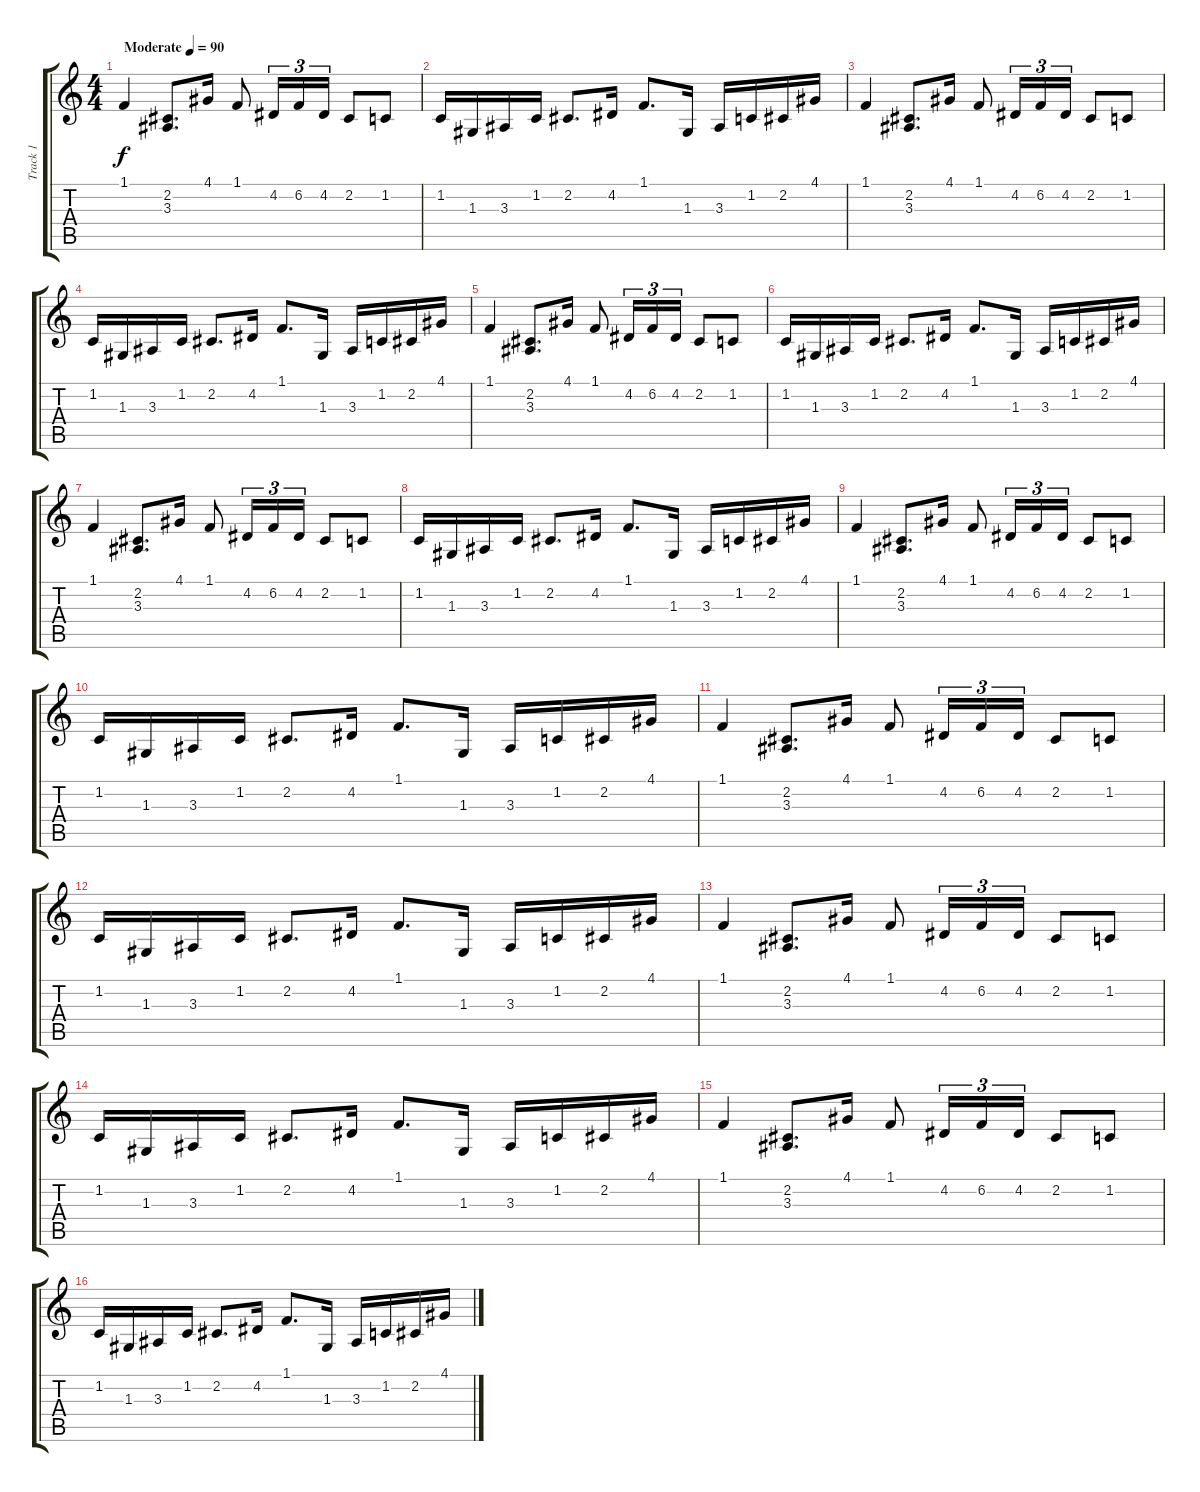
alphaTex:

\track ("Track 1" "Track 1") {instrument brightacousticpiano}
\staff {score tabs}
\tuning (E4 B3 G3 D3 A2 E2) {hide}
\ts (4 4)
\tempo (90 "Moderate")
\clef g2
\ks c
1.1.4{dy f instrument brightacousticpiano} (2.2 3.3).8{d} 4.1.16 1.1.8 4.2.16{tu (3 2)} 6.2.16{tu (3 2)} 4.2.16{tu (3 2)} 2.2.8 1.2.8 |
1.2.16 1.3.16 3.3.16 1.2.16 2.2.8{d} 4.2.16 1.1.8{d} 1.3.16 3.3.16 1.2.16 2.2.16 4.1.16 |
1.1.4 (2.2 3.3).8{d} 4.1.16 1.1.8 4.2.16{tu (3 2)} 6.2.16{tu (3 2)} 4.2.16{tu (3 2)} 2.2.8 1.2.8 |
1.2.16 1.3.16 3.3.16 1.2.16 2.2.8{d} 4.2.16 1.1.8{d} 1.3.16 3.3.16 1.2.16 2.2.16 4.1.16 |
1.1.4 (2.2 3.3).8{d} 4.1.16 1.1.8 4.2.16{tu (3 2)} 6.2.16{tu (3 2)} 4.2.16{tu (3 2)} 2.2.8 1.2.8 |
1.2.16 1.3.16 3.3.16 1.2.16 2.2.8{d} 4.2.16 1.1.8{d} 1.3.16 3.3.16 1.2.16 2.2.16 4.1.16 |
1.1.4 (2.2 3.3).8{d} 4.1.16 1.1.8 4.2.16{tu (3 2)} 6.2.16{tu (3 2)} 4.2.16{tu (3 2)} 2.2.8 1.2.8 |
1.2.16 1.3.16 3.3.16 1.2.16 2.2.8{d} 4.2.16 1.1.8{d} 1.3.16 3.3.16 1.2.16 2.2.16 4.1.16 |
1.1.4 (2.2 3.3).8{d} 4.1.16 1.1.8 4.2.16{tu (3 2)} 6.2.16{tu (3 2)} 4.2.16{tu (3 2)} 2.2.8 1.2.8 |
1.2.16 1.3.16 3.3.16 1.2.16 2.2.8{d} 4.2.16 1.1.8{d} 1.3.16 3.3.16 1.2.16 2.2.16 4.1.16 |
1.1.4 (2.2 3.3).8{d} 4.1.16 1.1.8 4.2.16{tu (3 2)} 6.2.16{tu (3 2)} 4.2.16{tu (3 2)} 2.2.8 1.2.8 |
1.2.16 1.3.16 3.3.16 1.2.16 2.2.8{d} 4.2.16 1.1.8{d} 1.3.16 3.3.16 1.2.16 2.2.16 4.1.16 |
1.1.4 (2.2 3.3).8{d} 4.1.16 1.1.8 4.2.16{tu (3 2)} 6.2.16{tu (3 2)} 4.2.16{tu (3 2)} 2.2.8 1.2.8 |
1.2.16 1.3.16 3.3.16 1.2.16 2.2.8{d} 4.2.16 1.1.8{d} 1.3.16 3.3.16 1.2.16 2.2.16 4.1.16 |
1.1.4 (2.2 3.3).8{d} 4.1.16 1.1.8 4.2.16{tu (3 2)} 6.2.16{tu (3 2)} 4.2.16{tu (3 2)} 2.2.8 1.2.8 |
1.2.16 1.3.16 3.3.16 1.2.16 2.2.8{d} 4.2.16 1.1.8{d} 1.3.16 3.3.16 1.2.16 2.2.16 4.1.16
